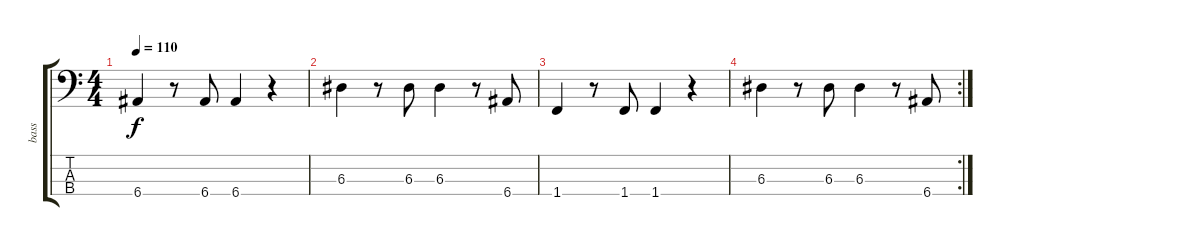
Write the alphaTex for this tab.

\track ("bass" "bass") {instrument electricbassfinger}
\staff {score tabs}
\tuning (G2 D2 A1 E1) {hide}
\ts (4 4)
\tempo 110
\clef f4
\ks c
6.4.4{dy f} r.8 6.4.8 6.4.4 r.4 |
6.3.4 r.8 6.3.8 6.3.4 r.8 6.4.8 |
1.4.4 r.8 1.4.8 1.4.4 r.4 |
\rc 2
6.3.4 r.8 6.3.8 6.3.4 r.8 6.4.8
